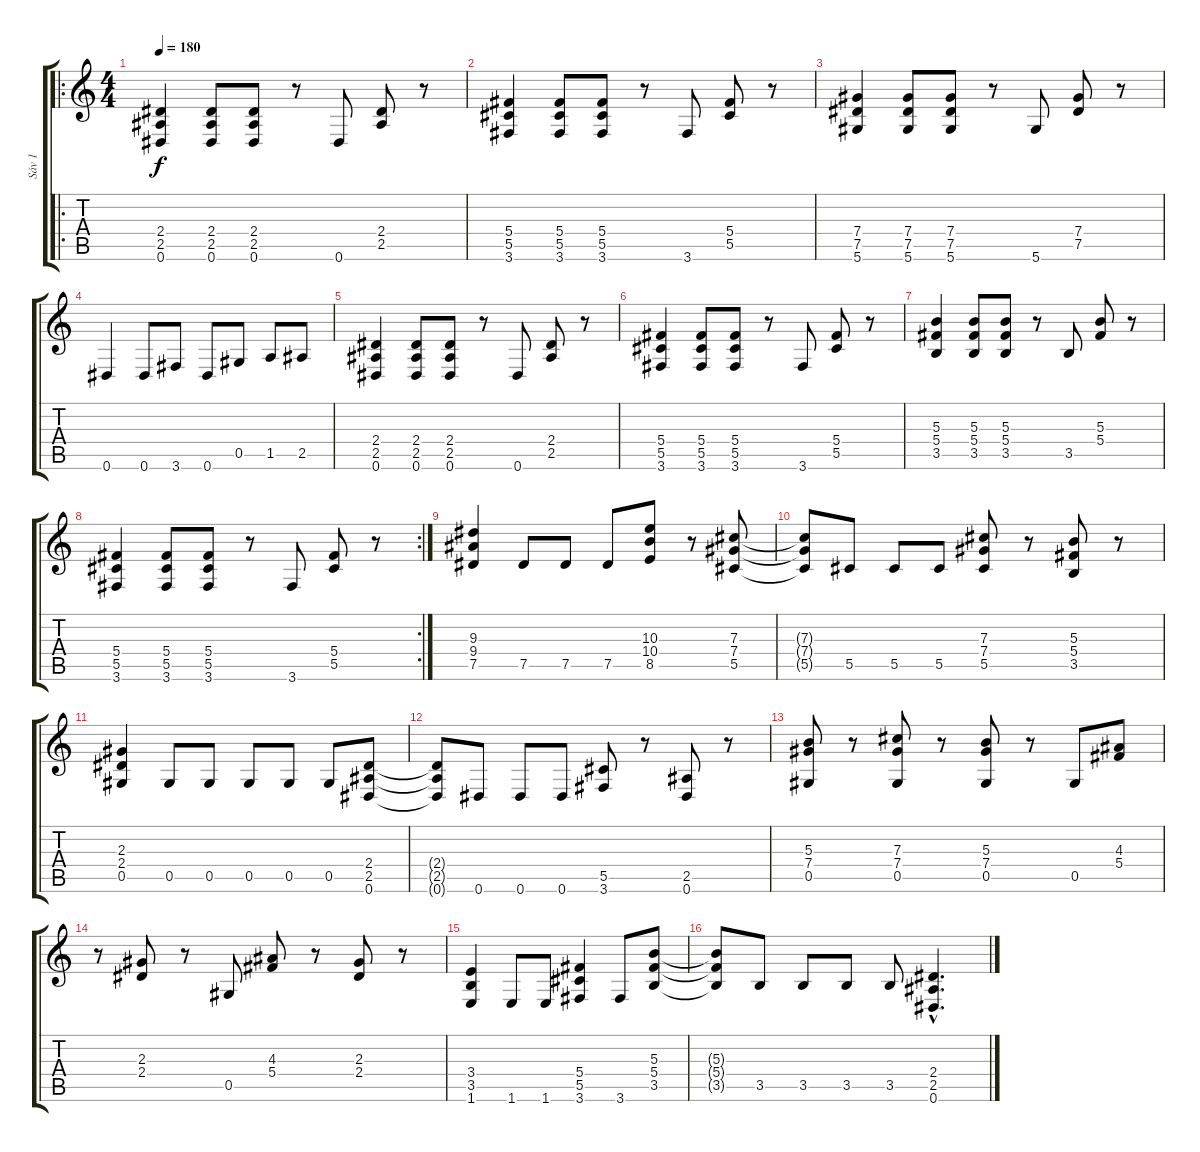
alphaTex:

\track ("Sáv 1" "Sáv 1") {instrument distortionguitar}
\staff {score tabs}
\tuning (Eb4 Bb3 Gb3 Db3 Ab2 Eb2) {hide}
\ro
\ts (4 4)
\tempo 180
\clef g2
\ks c
(2.4 2.5 0.6).4{dy f} (2.4 2.5 0.6).8 (2.4 2.5 0.6).8 r.8 0.6.8 (2.4 2.5).8 r.8 |
(5.4 5.5 3.6).4 (5.4 5.5 3.6).8 (5.4 5.5 3.6).8 r.8 3.6.8 (5.4 5.5).8 r.8 |
(7.4 7.5 5.6).4 (7.4 7.5 5.6).8 (7.4 7.5 5.6).8 r.8 5.6.8 (7.4 7.5).8 r.8 |
0.6.4 0.6.8 3.6.8 0.6.8 0.5.8 1.5.8 2.5.8 |
(2.4 2.5 0.6).4 (2.4 2.5 0.6).8 (2.4 2.5 0.6).8 r.8 0.6.8 (2.4 2.5).8 r.8 |
(5.4 5.5 3.6).4 (5.4 5.5 3.6).8 (5.4 5.5 3.6).8 r.8 3.6.8 (5.4 5.5).8 r.8 |
(5.3 5.4 3.5).4 (5.3 5.4 3.5).8 (5.3 5.4 3.5).8 r.8 3.5.8 (5.3 5.4).8 r.8 |
\rc 2
(5.4 5.5 3.6).4 (5.4 5.5 3.6).8 (5.4 5.5 3.6).8 r.8 3.6.8 (5.4 5.5).8 r.8 |
(9.3 9.4 7.5).4 7.5.8 7.5.8 7.5.8 (10.3 10.4 8.5).8 r.8 (7.3 7.4 5.5).8 |
(7.3{t} 7.4{t} 5.5{t}).8 5.5.8 5.5.8 5.5.8 (7.3 7.4 5.5).8 r.8 (5.3 5.4 3.5).8 r.8 |
(2.3 2.4 0.5).4 0.5.8 0.5.8 0.5.8 0.5.8 0.5.8 (2.4 2.5 0.6).8 |
(2.4{t} 2.5{t} 0.6{t}).8 0.6.8 0.6.8 0.6.8 (5.5 3.6).8 r.8 (2.5 0.6).8 r.8 |
(5.3 7.4 0.5).8 r.8 (7.3 7.4 0.5).8 r.8 (5.3 7.4 0.5).8 r.8 0.5.8 (4.3 5.4).8 |
r.8 (2.3 2.4).8 r.8 0.5.8 (4.3 5.4).8 r.8 (2.3 2.4).8 r.8 |
(3.4 3.5 1.6).4 1.6.8 1.6.8 (5.4 5.5 3.6).4 3.6.8 (5.3 5.4 3.5).8 |
(5.3{t} 5.4{t} 3.5{t}).8 3.5.8 3.5.8 3.5.8 3.5.8 (2.4{hac} 2.5{hac} 0.6{hac}).4{d}
